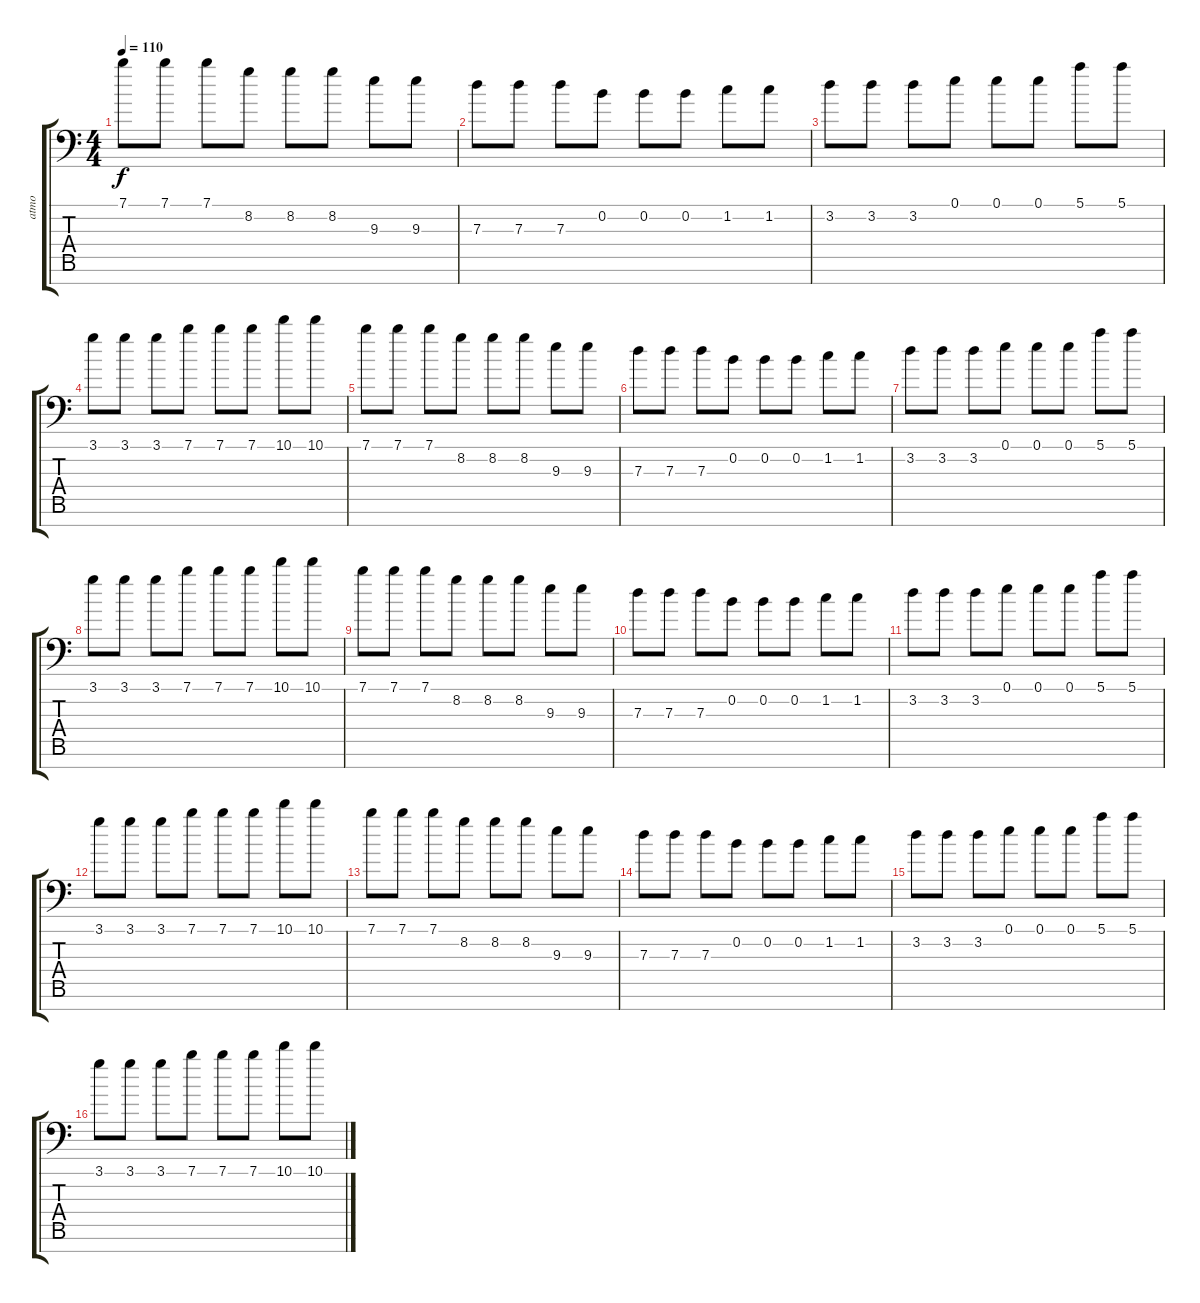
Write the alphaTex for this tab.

\track ("atmo" "atmo") {instrument acousticguitarsteel}
\staff {score tabs}
\tuning (E4 B3 G3 D3 A2 E2 A1) {hide}
\ts (4 4)
\tempo 110
\clef f4
\ks c
7.1.8{dy f} 7.1.8 7.1.8 8.2.8 8.2.8 8.2.8 9.3.8 9.3.8 |
7.3.8 7.3.8 7.3.8 0.2.8 0.2.8 0.2.8 1.2.8 1.2.8 |
3.2.8 3.2.8 3.2.8 0.1.8 0.1.8 0.1.8 5.1.8 5.1.8 |
3.1.8 3.1.8 3.1.8 7.1.8 7.1.8 7.1.8 10.1.8 10.1.8 |
7.1.8 7.1.8 7.1.8 8.2.8 8.2.8 8.2.8 9.3.8 9.3.8 |
7.3.8 7.3.8 7.3.8 0.2.8 0.2.8 0.2.8 1.2.8 1.2.8 |
3.2.8 3.2.8 3.2.8 0.1.8 0.1.8 0.1.8 5.1.8 5.1.8 |
3.1.8 3.1.8 3.1.8 7.1.8 7.1.8 7.1.8 10.1.8 10.1.8 |
7.1.8 7.1.8 7.1.8 8.2.8 8.2.8 8.2.8 9.3.8 9.3.8 |
7.3.8 7.3.8 7.3.8 0.2.8 0.2.8 0.2.8 1.2.8 1.2.8 |
3.2.8 3.2.8 3.2.8 0.1.8 0.1.8 0.1.8 5.1.8 5.1.8 |
3.1.8 3.1.8 3.1.8 7.1.8 7.1.8 7.1.8 10.1.8 10.1.8 |
7.1.8 7.1.8 7.1.8 8.2.8 8.2.8 8.2.8 9.3.8 9.3.8 |
7.3.8 7.3.8 7.3.8 0.2.8 0.2.8 0.2.8 1.2.8 1.2.8 |
3.2.8 3.2.8 3.2.8 0.1.8 0.1.8 0.1.8 5.1.8 5.1.8 |
3.1.8 3.1.8 3.1.8 7.1.8 7.1.8 7.1.8 10.1.8 10.1.8
